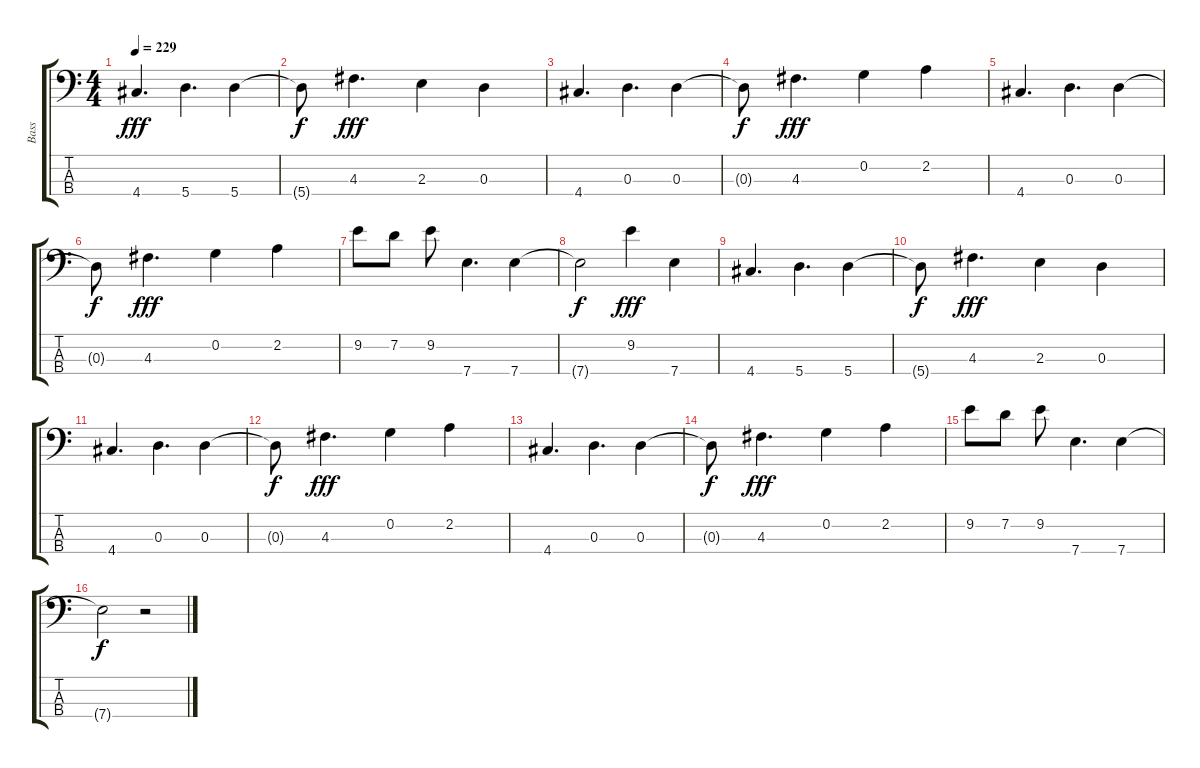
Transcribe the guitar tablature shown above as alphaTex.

\track ("Bass" "Bass") {instrument electricbassfinger}
\staff {score tabs}
\tuning (C-1 G2 D2 A1) {hide}
\ts (4 4)
\tempo 229
\clef f4
\ks c
4.4.4{d dy fff} 5.4.4{d} 5.4.4 |
5.4{t}.8{dy f} 4.3.4{d dy fff} 2.3.4 0.3.4 |
4.4.4{d} 0.3.4{d} 0.3.4 |
0.3{t}.8{dy f} 4.3.4{d dy fff} 0.2.4 2.2.4 |
4.4.4{d} 0.3.4{d} 0.3.4 |
0.3{t}.8{dy f} 4.3.4{d dy fff} 0.2.4 2.2.4 |
9.2.8 7.2.8 9.2.8 7.4.4{d} 7.4.4 |
7.4{t}.2{dy f} 9.2.4{dy fff} 7.4.4 |
4.4.4{d} 5.4.4{d} 5.4.4 |
5.4{t}.8{dy f} 4.3.4{d dy fff} 2.3.4 0.3.4 |
4.4.4{d} 0.3.4{d} 0.3.4 |
0.3{t}.8{dy f} 4.3.4{d dy fff} 0.2.4 2.2.4 |
4.4.4{d} 0.3.4{d} 0.3.4 |
0.3{t}.8{dy f} 4.3.4{d dy fff} 0.2.4 2.2.4 |
9.2.8 7.2.8 9.2.8 7.4.4{d} 7.4.4 |
7.4{t}.2{dy f} r.2
